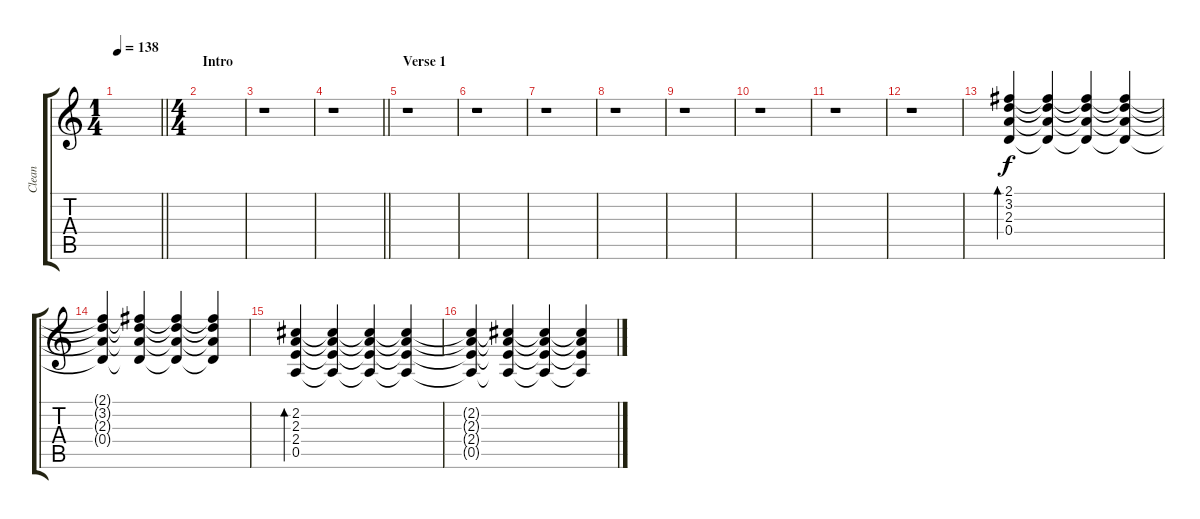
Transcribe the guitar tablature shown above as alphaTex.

\track ("Clean" "Clean") {instrument electricguitarclean}
\staff {score tabs}
\tuning (E4 B3 G3 D3 A2 E2) {hide}
\ts (1 4)
\tempo 138
\clef g2
\barLineRight lightlight
\ks c
|
\ts (4 4)
\section ("" "Intro")
|
r.1 |
\barLineRight lightlight
r.1 |
\section ("" "Verse 1")
r.1 |
r.1 |
r.1 |
r.1 |
r.1 |
r.1 |
r.1 |
r.1 |
(2.1 3.2 2.3 0.4).4{bd 240} (2.1{t} 3.2{t} 2.3{t} 0.4{t}).4 (2.1{t} 3.2{t} 2.3{t} 0.4{t}).4 (2.1{t} 3.2{t} 2.3{t} 0.4{t}).4 |
(2.1{t} 3.2{t} 2.3{t} 0.4{t}).4 (2.1{t} 3.2{t} 2.3{t} 0.4{t}).4 (2.1{t} 3.2{t} 2.3{t} 0.4{t}).4 (2.1{t} 3.2{t} 2.3{t} 0.4{t}).4 |
(2.2 2.3 2.4 0.5).4{bd 240} (2.2{t} 2.3{t} 2.4{t} 0.5{t}).4 (2.2{t} 2.3{t} 2.4{t} 0.5{t}).4 (2.2{t} 2.3{t} 2.4{t} 0.5{t}).4 |
(2.2{t} 2.3{t} 2.4{t} 0.5{t}).4 (2.2{t} 2.3{t} 2.4{t} 0.5{t}).4 (2.2{t} 2.3{t} 2.4{t} 0.5{t}).4 (2.2{t} 2.3{t} 2.4{t} 0.5{t}).4
